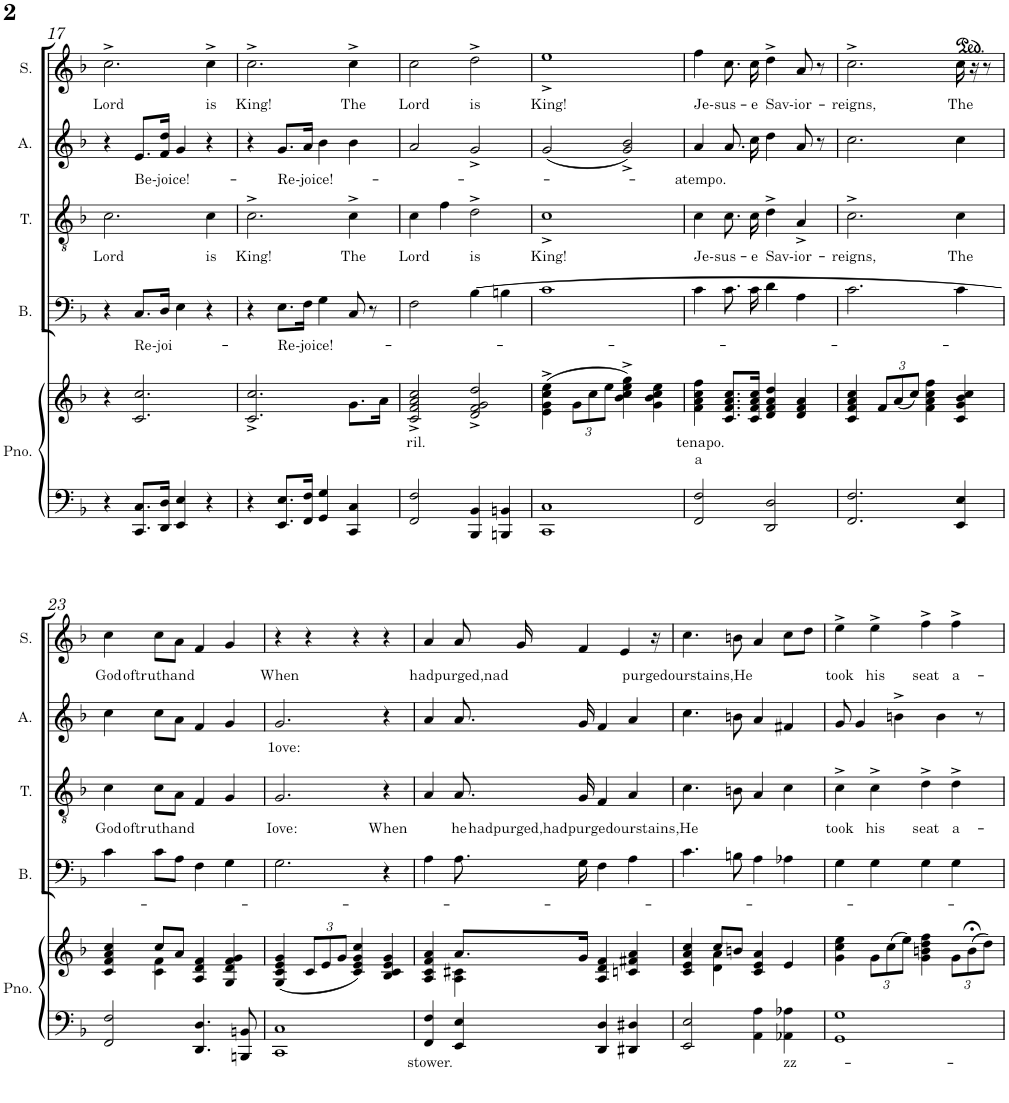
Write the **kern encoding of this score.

**kern	**text	**kern	**text	**text	**kern	**text	**kern	**text	**kern	**text	**kern	**text
*part5	*part5	*part5	*part5	*part5	*part4	*part4	*part3	*part3	*part2	*part2	*part1	*part1
*staff6	*staff6	*staff5	*staff5	*staff5	*staff4	*staff4	*staff3	*staff3	*staff2	*staff2	*staff1	*staff1
*I"Piano	*	*	*	*	*I"B.	*	*I"T.	*	*I"A.	*	*I"S.	*
*I'Pno.	*	*	*	*	*I'B.	*	*I'T.	*	*I'A.	*	*I'S.	*
!!LO:PB:g=z
*clefF4	*	*clefG2	*	*	*clefF4	*	*clefGv2	*	*clefG2	*	*clefG2	*
*k[b-]	*	*k[b-]	*	*	*k[b-]	*	*k[b-]	*	*k[b-]	*	*k[b-]	*
*M4/4	*	*M4/4	*	*	*	*	*	*	*M4/4	*	*M4/4	*
=17	=17	=17	=17	=17	=17	=17	=17	=17	=17	=17	=17	=17
!	!	!	!	!	!	!	!	!LO:LY:b	!	!	!	!LO:LY:b
4r	.	4r	.	.	4r	.	2.c\	Lord	4r	.	2.cc^\	Lord
!	!	!	!	!	!	!LO:LY:b	!	!	!	!LO:LY:b	!	!
8.CC/ 8.C/L	.	2.c/ 2.cc/	.	.	8.C/L	Re-joi-	.	.	8.e/L	Be-joice!-	.	.
16DD/ 16D/Jk	.	.	.	.	16D/Jk	.	.	.	16f/ 16dd/Jk	.	.	.
4EE/ 4E/	.	.	.	.	4E\	.	.	.	4g/	.	.	.
!	!	!	!	!	!	!	!	!LO:LY:b	!	!	!	!LO:LY:b
4r	.	.	.	.	4r	.	4c\	is	4r	.	4cc^\	is
=18	=18	=18	=18	=18	=18	=18	=18	=18	=18	=18	=18	=18
!	!	!	!	!	!	!	!	!LO:LY:b	!	!	!	!LO:LY:b
4r	.	2.c/^ 2.cc/^	.	.	4r	.	2.c^\	King!	4r	.	2.cc^\	King!
!	!	!	!	!	!	!LO:LY:b	!	!	!	!LO:LY:b	!	!
8.EE/ 8.E/L	.	.	.	.	8.E\L	-Re-joice!-	.	.	8.g/L	-Re-joice!-	.	.
16FF/ 16F/Jk	.	.	.	.	16F\Jk	.	.	.	16a/Jk	.	.	.
4GG/ 4G/	.	.	.	.	4G\	.	.	.	4b-\	.	.	.
!	!	!	!	!	!	!	!	!LO:LY:b	!	!	!	!LO:LY:b
4CC/ 4C/	.	8.g\L	.	.	8C/	.	4c^\	The	4b-\	.	4cc^\	The
.	.	.	.	.	8r	.	.	.	.	.	.	.
.	.	16a\Jk	.	.	.	.	.	.	.	.	.	.
=19	=19	=19	=19	=19	=19	=19	=19	=19	=19	=19	=19	=19
!	!	!	!LO:LY:b	!	!	!	!	!LO:LY:b	!	!	!	!LO:LY:b
2FF/ 2F/	.	2c/^ 2f/^ 2a/^ 2cc/^	ril.	.	2F\	.	4c\	Lord	2a/	.	2cc\	Lord
.	.	.	.	.	.	.	4f\	.	.	.	.	.
!	!	!	!	!	!	!	!	!LO:LY:b	!	!	!	!LO:LY:b
4BBB-/ 4BB-/	.	2d/^ 2f/^ 2g/^ 2dd/^	.	.	[4B-\	.	2d^\	is	2g^/	.	2dd^\	is
4BBBn/ 4BBn/	.	.	.	.	4Bn\	.	.	.	.	.	.	.
=20	=20	=20	=20	=20	=20	=20	=20	=20	=20	=20	=20	=20
!	!	!	!	!	!	!	!	!LO:LY:b	!	!	!	!LO:LY:b
1CC 1C	.	(4e\^ 4g\^ 4cc\^ 4ee\^	.	.	1c	.	1c^	King!	(2g/	.	1ee^	King!
*	*	*Xbrackettup	*	*	*	*	*	*	*	*	*	*
.	.	12g\L	.	.	.	.	.	.	.	.	.	.
.	.	12cc\	.	.	.	.	.	.	.	.	.	.
.	.	12ee\J	.	.	.	.	.	.	.	.	.	.
.	.	4b-\^ 4cc\^ 4ee\^ 4gg\^)	.	.	.	.	.	.	2g/^ 2b-/^)	.	.	.
.	.	4g\ 4b-\ 4cc\ 4ee\	.	.	.	.	.	.	.	.	.	.
=21	=21	=21	=21	=21	=21	=21	=21	=21	=21	=21	=21	=21
!	!	!	!LO:LY:b	!LO:LY:b	!	!	!	!LO:LY:b	!	!LO:LY:b	!	!LO:LY:b
2FF/ 2F/	.	4f\ 4a\ 4cc\ 4ff\	tenapo.	a	4c\	.	4c\	Je-sus-	4a/	-atempo.	4ff\	Je-sus-
.	.	8.c/ 8.f/ 8.a/ 8.cc/L	.	.	8.c\	.	8.c\	.	8.a/	.	8.cc\	.
!	!	!	!	!	!	!	!	!LO:LY:b	!	!	!	!LO:LY:b
.	.	16c/ 16f/ 16a/ 16cc/Jk	.	.	16c\	.	16c\	-e	16cc\	.	16cc\	-e
!	!	!	!	!	!	!	!	!LO:LY:b	!	!	!	!LO:LY:b
2DD/ 2D/	.	4d/ 4f/ 4a/ 4dd/	.	.	4d\	.	4d^\	Sav-ior-	4dd\	.	4dd^\	Sav-ior-
.	.	4d/ 4f/ 4a/	.	.	4A\	.	4A^/	.	8a/	.	8a/	.
.	.	.	.	.	.	.	.	.	8r	.	8r	.
=22	=22	=22	=22	=22	=22	=22	=22	=22	=22	=22	=22	=22
!	!	!	!	!	!	!	!	!LO:LY:b	!	!	!	!LO:LY:b
2.FF/ 2.F/	.	4c/ 4f/ 4a/ 4cc/	.	.	2.c\	.	2.c^\	-reigns,	2.cc\	.	2.cc^\	-reigns,
.	.	12f/L	.	.	.	.	.	.	.	.	.	.
.	.	(12a/	.	.	.	.	.	.	.	.	.	.
.	.	12cc/J)	.	.	.	.	.	.	.	.	.	.
.	.	4f\ 4a\ 4cc\ 4ff\	.	.	.	.	.	.	.	.	.	.
!	!	!	!	!	!	!	!	!LO:LY:b	!	!	!	!LO:LY:b
4EE/ 4E/	.	4c/ 4g/ 4b-/ 4cc/	.	.	4c\	.	4c\	The	4cc\	.	16cc\	The
.	.	.	.	.	.	.	.	.	.	.	16r	.
.	.	.	.	.	.	.	.	.	.	.	8r	.
!!LO:LB:g=z
=23	=23	=23	=23	=23	=23	=23	=23	=23	=23	=23	=23	=23
*	*	*^	*	*	*	*	*	*	*	*	*	*
!	!	!	!	!	!	!	!	!	!LO:LY:b	!	!	!	!LO:LY:b
2FF/ 2F/	.	4c/ 4f/ 4a/ 4cc/	4ryy	.	.	4c\	.	4c\	God	4cc\	.	4cc\	God
!	!	!	!	!	!	!	!	!	!LO:LY:b	!	!	!	!LO:LY:b
.	.	8cc/L	4c\ 4f\	.	.	8c\L	.	8c\L	oftruthand	8cc\L	.	8cc\L	oftruthand
.	.	8a/J	.	.	.	8A\J	.	8A\J	.	8a\J	.	8a\J	.
4.DD/ 4.D/	.	4A/ 4d/ 4f/	2ryy	.	.	4F\	.	4F/	.	4f/	.	4f/	.
.	.	4G/ 4d/ 4f/ 4g/	.	.	.	4G\	.	4G/	.	4g/	.	4g/	.
8BBBn/ 8BBn/	.	.	.	.	.	.	.	.	.	.	.	.	.
*	*	*v	*v	*	*	*	*	*	*	*	*	*	*
=24	=24	=24	=24	=24	=24	=24	=24	=24	=24	=24	=24	=24
!	!	!	!	!	!	!	!	!LO:LY:b	!	!LO:LY:b	!	!LO:LY:b
1CC 1C	.	(4G/ 4c/ 4e/ 4g/	.	.	2.G\	.	2.G/	Iove:	2.g/	1ove:	4r	When
.	.	12c/L	.	.	.	.	.	.	.	.	4r	.
.	.	12e/	.	.	.	.	.	.	.	.	.	.
.	.	12g/J	.	.	.	.	.	.	.	.	.	.
.	.	4c/ 4e/ 4g/ 4cc/)	.	.	.	.	.	.	.	.	4r	.
!	!	!	!	!	!	!	!	!LO:LY:b	!	!	!	!
.	.	4B-/ 4c/ 4e/ 4g/	.	.	4r	.	4r	When	4r	.	4r	.
=25	=25	=25	=25	=25	=25	=25	=25	=25	=25	=25	=25	=25
!	!LO:LY:b	!	!	!	!	!	!	!	!	!	!	!
*	*	*^	*	*	*	*	*	*	*	*	*	*
4FF/ 4F/	stower.	4A/ 4c/ 4f/ 4a/	4ryy	.	.	4A\	.	4A/	.	4a/	.	4a/	.
!	!	!	!	!	!	!	!	!	!LO:LY:b	!	!	!	!LO:LY:b
4EE/ 4E/	.	8.a/L	4A\ 4c#X\	.	.	8.A\	.	8.A/	he	8.a/	.	8a/	hadpurged,nad
.	.	.	.	.	.	.	.	.	.	.	.	16g/	.
!	!	!	!	!	!	!	!	!	!LO:LY:b	!	!	!	!
.	.	16g/Jk	.	.	.	16G\	.	16G/	hadpurged,hadpurgedourstains,He	16g/	.	4f/	.
4DD/ 4D/	.	4A/ 4d/ 4f/	2ryy	.	.	4F\	.	4F/	.	4f/	.	.	.
.	.	.	.	.	.	.	.	.	.	.	.	4e/	.
4DD#X/ 4D#X/	.	4cn/ 4f#X/ 4a/	.	.	.	4A\	.	4A/	.	4a/	.	.	.
.	.	.	.	.	.	.	.	.	.	.	.	16r	.
=26	=26	=26	=26	=26	=26	=26	=26	=26	=26	=26	=26	=26	=26
!	!	!	!	!	!	!	!	!	!	!	!	!	!LO:LY:b
2EE/ 2E/	.	4c/ 4e/ 4a/ 4cc/	4ryy	.	.	4.c\	.	4.c\	.	4.cc\	.	4.cc\	purgedourstains,He
.	.	8cc/L	4d\ 4a\	.	.	.	.	.	.	.	.	.	.
.	.	8bn/J	.	.	.	8Bn\	.	8Bn\	.	8bn\	.	8bn\	.
4AA\ 4A\	.	4c/ 4e/ 4a/	2ryy	.	.	4A\	.	4A/	.	4a/	.	4a/	.
!	!LO:LY:b	!	!	!	!	!	!	!	!	!	!	!	!
4AA-X\ 4A-X\	zz-	4e/	.	.	.	4A-X\	.	4c\	.	4f#X/	.	8cc\L	.
.	.	.	.	.	.	.	.	.	.	.	.	8dd\J	.
*	*	*v	*v	*	*	*	*	*	*	*	*	*	*
=27	=27	=27	=27	=27	=27	=27	=27	=27	=27	=27	=27	=27
!	!	!	!	!	!	!	!	!LO:LY:b	!	!	!	!LO:LY:b
1GG 1G	.	4g\ 4cc\ 4ee\	.	.	4G\	.	4c^\	took	8g/	.	4ee^\	took
.	.	.	.	.	.	.	.	.	4g/	.	.	.
!	!	!	!	!	!	!	!	!LO:LY:b	!	!	!	!LO:LY:b
.	.	12g\L	.	.	4G\	.	4c^\	his	.	.	4ee^\	his
.	.	(12cc\	.	.	.	.	.	.	.	.	.	.
.	.	.	.	.	.	.	.	.	4bn^\	.	.	.
.	.	12ee\J)	.	.	.	.	.	.	.	.	.	.
!	!	!	!	!	!	!	!	!LO:LY:b	!	!	!	!LO:LY:b
.	.	4g\ 4bn\ 4dd\ 4ff\	.	.	4G\	.	4d^\	seat	.	.	4ff^\	seat
.	.	.	.	.	.	.	.	.	4b\	.	.	.
!	!	!	!	!	!	!	!	!LO:LY:b	!	!	!	!LO:LY:b
.	.	12g\L	.	.	4G\	.	4d^\	a-	.	.	4ff^\	a-
.	.	(12b;<\	.	.	.	.	.	.	.	.	.	.
.	.	.	.	.	.	.	.	.	8r	.	.	.
.	.	12dd\J)	.	.	.	.	.	.	.	.	.	.
=	=	=	=	=	=	=	=	=	=	=	=	=
*-	*-	*-	*-	*-	*-	*-	*-	*-	*-	*-	*-	*-
